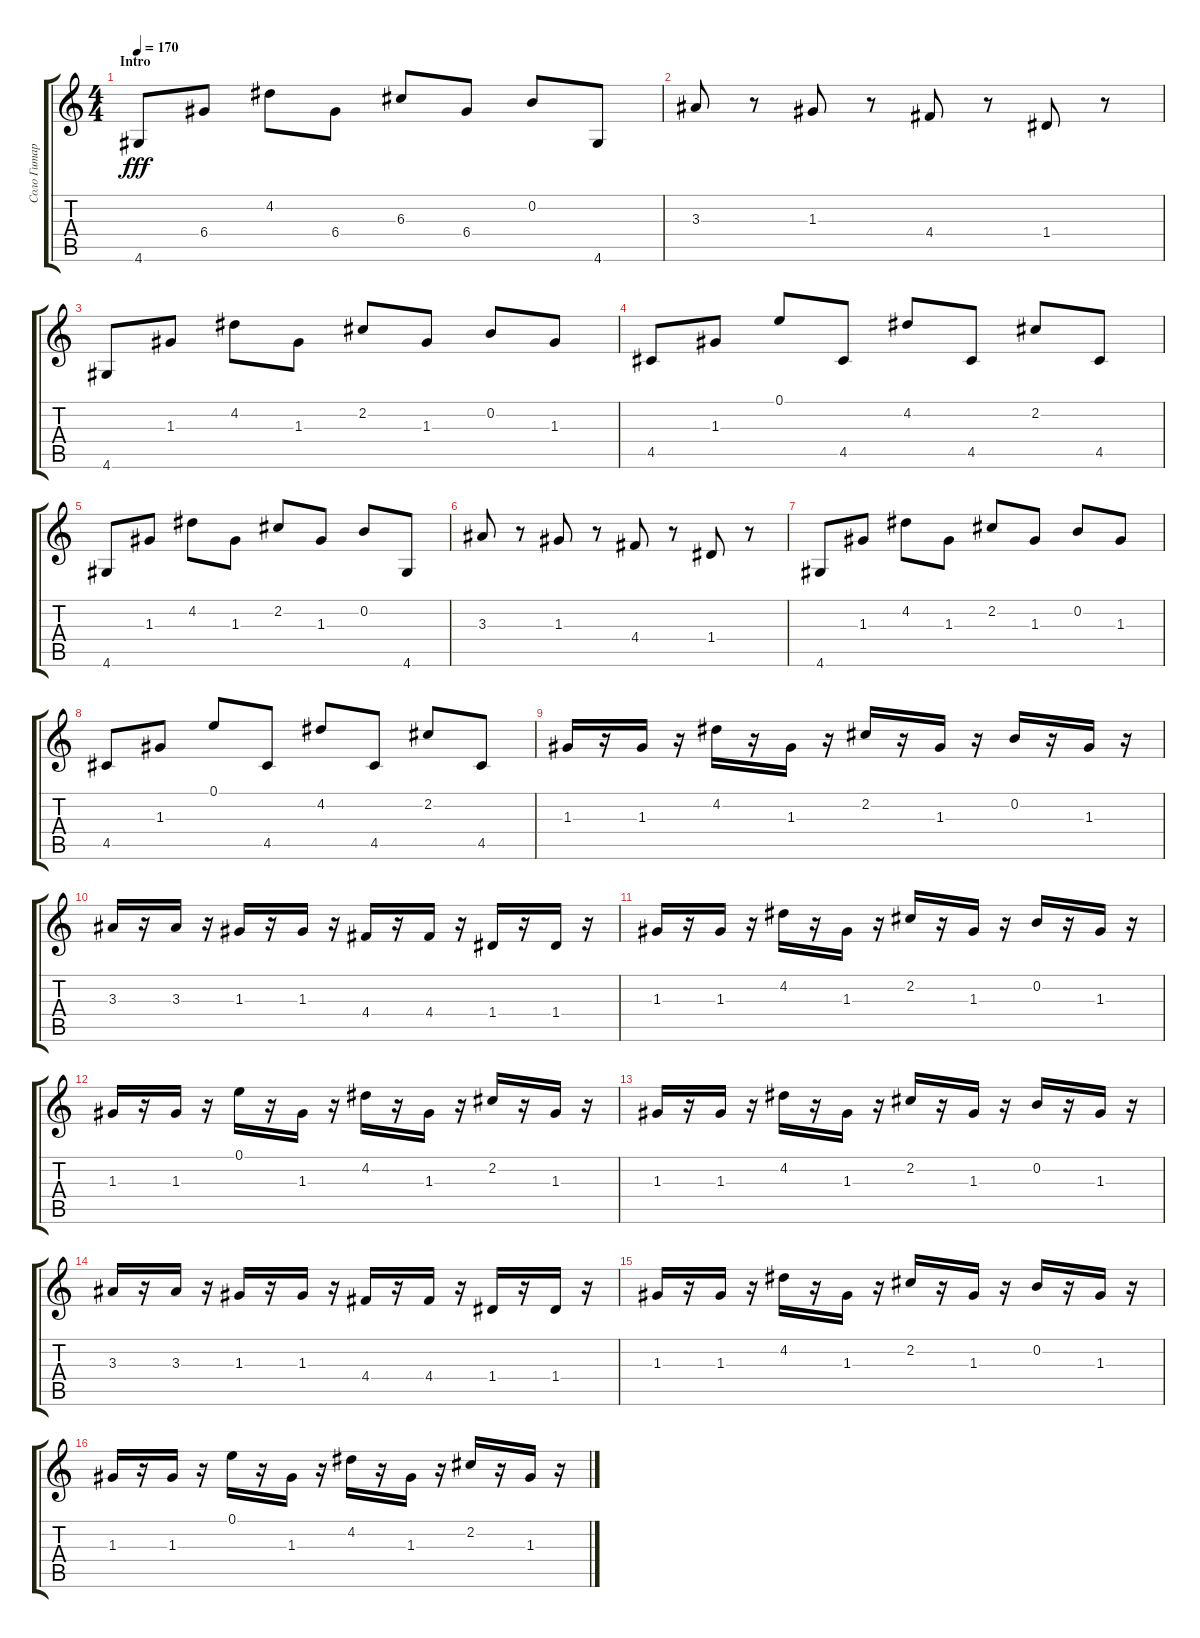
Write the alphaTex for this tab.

\track ("Соло Гитара" "Соло Гитар") {instrument overdrivenguitar}
\staff {score tabs}
\tuning (E4 B3 G3 D3 A2 E2) {hide}
\ts (4 4)
\section ("" "Intro")
\tempo 170
\clef g2
\ks c
4.6.8{dy fff instrument overdrivenguitar} 6.4.8 4.2.8 6.4.8 6.3.8 6.4.8 0.2.8 4.6.8 |
3.3.8 r.8 1.3.8 r.8 4.4.8 r.8 1.4.8 r.8 |
4.6.8 1.3.8 4.2.8 1.3.8 2.2.8 1.3.8 0.2.8 1.3.8 |
4.5.8 1.3.8 0.1.8 4.5.8 4.2.8 4.5.8 2.2.8 4.5.8 |
4.6.8 1.3.8 4.2.8 1.3.8 2.2.8 1.3.8 0.2.8 4.6.8 |
3.3.8 r.8 1.3.8 r.8 4.4.8 r.8 1.4.8 r.8 |
4.6.8 1.3.8 4.2.8 1.3.8 2.2.8 1.3.8 0.2.8 1.3.8 |
4.5.8 1.3.8 0.1.8 4.5.8 4.2.8 4.5.8 2.2.8 4.5.8 |
1.3.16 r.16 1.3.16 r.16 4.2.16 r.16 1.3.16 r.16 2.2.16 r.16 1.3.16 r.16 0.2.16 r.16 1.3.16 r.16 |
3.3.16 r.16 3.3.16 r.16 1.3.16 r.16 1.3.16 r.16 4.4.16 r.16 4.4.16 r.16 1.4.16 r.16 1.4.16 r.16 |
1.3.16 r.16 1.3.16 r.16 4.2.16 r.16 1.3.16 r.16 2.2.16 r.16 1.3.16 r.16 0.2.16 r.16 1.3.16 r.16 |
1.3.16 r.16 1.3.16 r.16 0.1.16 r.16 1.3.16 r.16 4.2.16 r.16 1.3.16 r.16 2.2.16 r.16 1.3.16 r.16 |
1.3.16 r.16 1.3.16 r.16 4.2.16 r.16 1.3.16 r.16 2.2.16 r.16 1.3.16 r.16 0.2.16 r.16 1.3.16 r.16 |
3.3.16 r.16 3.3.16 r.16 1.3.16 r.16 1.3.16 r.16 4.4.16 r.16 4.4.16 r.16 1.4.16 r.16 1.4.16 r.16 |
1.3.16 r.16 1.3.16 r.16 4.2.16 r.16 1.3.16 r.16 2.2.16 r.16 1.3.16 r.16 0.2.16 r.16 1.3.16 r.16 |
1.3.16 r.16 1.3.16 r.16 0.1.16 r.16 1.3.16 r.16 4.2.16 r.16 1.3.16 r.16 2.2.16 r.16 1.3.16 r.16
